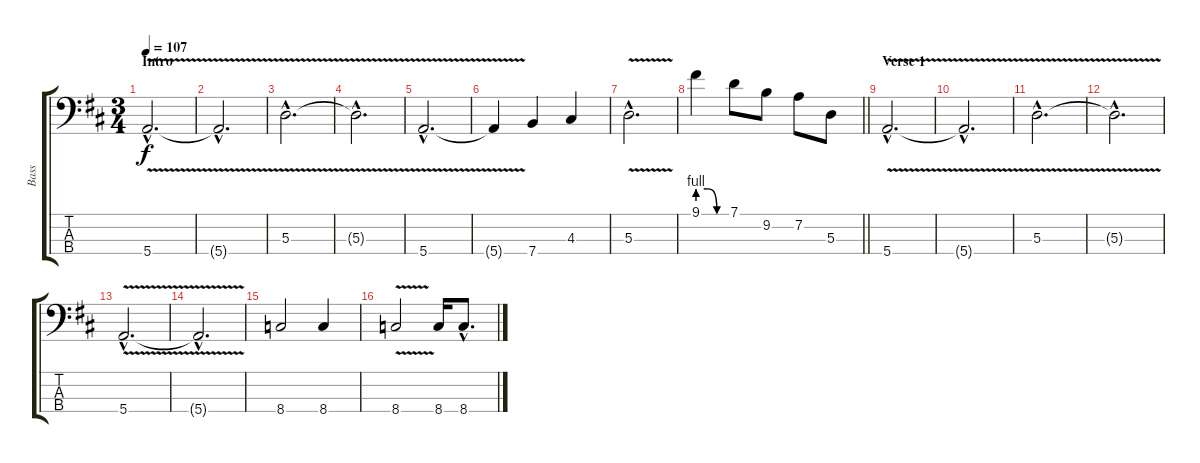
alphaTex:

\track ("Bass" "Bass") {instrument fretlessbass}
\staff {score tabs}
\tuning (G2 D2 A1 E1) {hide}
\ts (3 4)
\section ("" "Intro")
\tempo 107
\clef f4
\ks d
5.4{v hac}.2{d dy f instrument fretlessbass} |
5.4{hac t}.2{d} |
5.3{v hac}.2{d} |
5.3{hac t}.2{d} |
5.4{v hac}.2{d} |
5.4{t}.4 7.4.4 4.3.4 |
5.3{v hac}.2{d} |
\barLineRight lightlight
9.1{be (custom 0 4 20 4 40 0 60 0)}.4 7.1.8 9.2.8 7.2.8 5.3.8 |
\section ("" "Verse 1")
5.4{v hac}.2{d} |
5.4{hac t}.2{d} |
5.3{v hac}.2{d} |
5.3{hac t}.2{d} |
5.4{v hac}.2{d} |
5.4{hac t}.2{d} |
8.4.2 8.4.4 |
8.4{v}.2 8.4.16 8.4{hac}.8{d}
